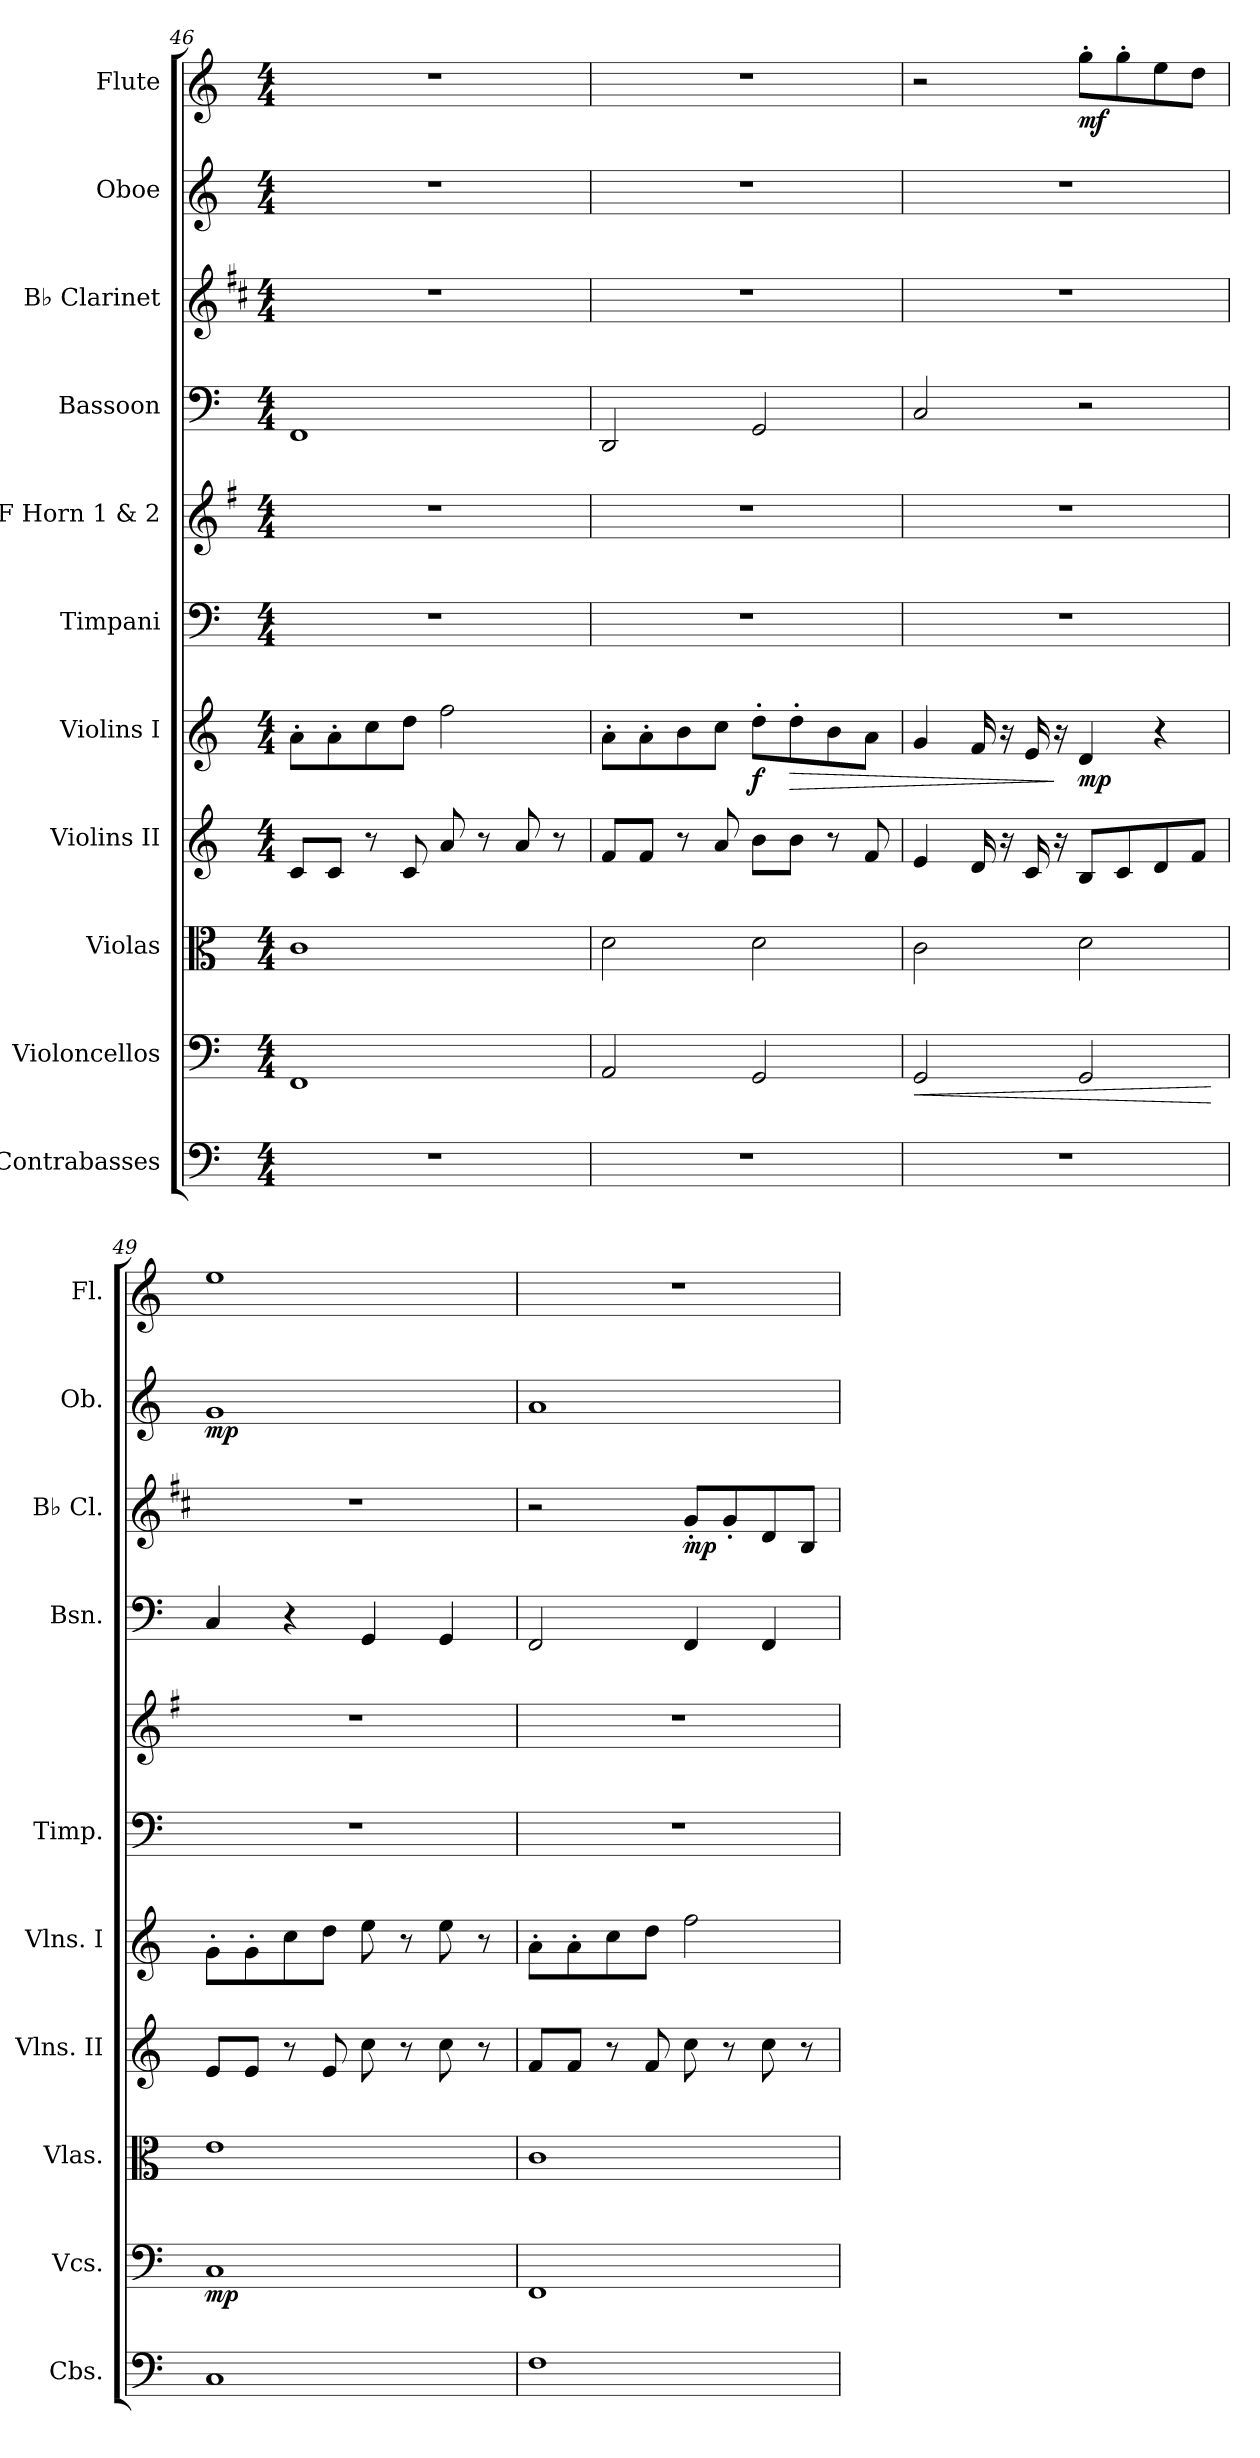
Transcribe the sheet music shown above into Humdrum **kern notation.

**kern	**kern	**dynam	**kern	**kern	**kern	**dynam	**kern	**kern	**kern	**kern	**dynam	**kern	**dynam	**kern	**dynam
*part11	*part10	*part10	*part9	*part8	*part7	*part7	*part6	*part5	*part4	*part3	*part3	*part2	*part2	*part1	*part1
*staff11	*staff10	*staff10	*staff9	*staff8	*staff7	*staff7	*staff6	*staff5	*staff4	*staff3	*staff3	*staff2	*staff2	*staff1	*staff1
*I"Contrabasses	*I"Violoncellos	*	*I"Violas	*I"Violins II	*I"Violins I	*	*I"Timpani	*I"F Horn 1 &amp; 2	*I"Bassoon	*I"B♭ Clarinet	*	*I"Oboe	*	*I"Flute	*
*I'Cbs.	*I'Vcs.	*	*I'Vlas.	*I'Vlns. II	*I'Vlns. I	*	*I'Timp.	*	*I'Bsn.	*I'B♭ Cl.	*	*I'Ob.	*	*I'Fl.	*
*clefF4	*clefF4	*	*clefC3	*clefG2	*clefG2	*	*clefF4	*clefG2	*clefF4	*clefG2	*	*clefG2	*	*clefG2	*
*ITrd7c12	*	*	*	*	*	*	*	*ITrd4c7	*	*ITrd1c2	*	*	*	*	*
*k[]	*k[]	*	*k[]	*k[]	*k[]	*	*k[]	*k[]	*k[]	*k[]	*	*k[]	*	*k[]	*
*M4/4	*M4/4	*	*M4/4	*M4/4	*M4/4	*	*M4/4	*M4/4	*M4/4	*M4/4	*	*M4/4	*	*M4/4	*
=46	=46	=46	=46	=46	=46	=46	=46	=46	=46	=46	=46	=46	=46	=46	=46
1r	1FF	.	1c	8c/L	8a'\L	.	1r	1r	1FF	1r	.	1r	.	1r	.
.	.	.	.	8c/J	8a'\	.	.	.	.	.	.	.	.	.	.
.	.	.	.	8r	8cc\	.	.	.	.	.	.	.	.	.	.
.	.	.	.	8c/	8dd\J	.	.	.	.	.	.	.	.	.	.
.	.	.	.	8a/	2ff\	.	.	.	.	.	.	.	.	.	.
.	.	.	.	8r	.	.	.	.	.	.	.	.	.	.	.
.	.	.	.	8a/	.	.	.	.	.	.	.	.	.	.	.
.	.	.	.	8r	.	.	.	.	.	.	.	.	.	.	.
=47	=47	=47	=47	=47	=47	=47	=47	=47	=47	=47	=47	=47	=47	=47	=47
1r	2AA/	.	2d\	8f/L	8a'\L	.	1r	1r	2DD/	1r	.	1r	.	1r	.
.	.	.	.	8f/J	8a'\	.	.	.	.	.	.	.	.	.	.
.	.	.	.	8r	8b\	.	.	.	.	.	.	.	.	.	.
.	.	.	.	8a/	8cc\J	.	.	.	.	.	.	.	.	.	.
!	!	!	!	!	!	!LO:DY:b	!	!	!	!	!	!	!	!	!
.	2GG/	.	2d\	8b\L	8dd'\L	f	.	.	2GG/	.	.	.	.	.	.
!	!	!	!	!	!	!LO:HP:b	!	!	!	!	!	!	!	!	!
.	.	.	.	8b\J	8dd'\	>	.	.	.	.	.	.	.	.	.
.	.	.	.	8r	8b\	.	.	.	.	.	.	.	.	.	.
.	.	.	.	8f/	8a\J	.	.	.	.	.	.	.	.	.	.
!!LO:PB:g=z
=48	=48	=48	=48	=48	=48	=48	=48	=48	=48	=48	=48	=48	=48	=48	=48
!	!	!LO:HP:b	!	!	!	!	!	!	!	!	!	!	!	!	!
1r	2GG/	<	2c\	4e/	4g/	.	1r	1r	2C/	1r	.	1r	.	2r	.
.	.	.	.	16d/	16f/	.	.	.	.	.	.	.	.	.	.
.	.	.	.	16r	16r	.	.	.	.	.	.	.	.	.	.
.	.	.	.	16c/	16e/	.	.	.	.	.	.	.	.	.	.
.	.	.	.	16r	16r	]	.	.	.	.	.	.	.	.	.
!	!	!	!	!	!	!LO:DY:b	!	!	!	!	!	!	!	!	!LO:DY:b
.	2GG/	.	2d\	8B/L	4d/	mp	.	.	2r	.	.	.	.	8gg'\L	mf
.	.	.	.	8c/	.	.	.	.	.	.	.	.	.	8gg'\	.
.	.	.	.	8d/	4r	.	.	.	.	.	.	.	.	8ee\	.
.	.	.	.	8f/J	.	.	.	.	.	.	.	.	.	8dd\J	.
.	.	[	.	.	.	.	.	.	.	.	.	.	.	.	.
=49	=49	=49	=49	=49	=49	=49	=49	=49	=49	=49	=49	=49	=49	=49	=49
!	!	!LO:DY:b	!	!	!	!	!	!	!	!	!	!	!LO:DY:b	!	!
1CC	1C	mp	1e	8e/L	8g'\L	.	1r	1r	4C/	1r	.	1g	mp	1ee	.
.	.	.	.	8e/J	8g'\	.	.	.	.	.	.	.	.	.	.
.	.	.	.	8r	8cc\	.	.	.	4r	.	.	.	.	.	.
.	.	.	.	8e/	8dd\J	.	.	.	.	.	.	.	.	.	.
.	.	.	.	8cc\	8ee\	.	.	.	4GG/	.	.	.	.	.	.
.	.	.	.	8r	8r	.	.	.	.	.	.	.	.	.	.
.	.	.	.	8cc\	8ee\	.	.	.	4GG/	.	.	.	.	.	.
.	.	.	.	8r	8r	.	.	.	.	.	.	.	.	.	.
=50	=50	=50	=50	=50	=50	=50	=50	=50	=50	=50	=50	=50	=50	=50	=50
1FF	1FF	.	1c	8f/L	8a'\L	.	1r	1r	2FF/	2r	.	1a	.	1r	.
.	.	.	.	8f/J	8a'\	.	.	.	.	.	.	.	.	.	.
.	.	.	.	8r	8cc\	.	.	.	.	.	.	.	.	.	.
.	.	.	.	8f/	8dd\J	.	.	.	.	.	.	.	.	.	.
!	!	!	!	!	!	!	!	!	!	!	!LO:DY:b	!	!	!	!
.	.	.	.	8cc\	2ff\	.	.	.	4FF/	8f'/L	mp	.	.	.	.
.	.	.	.	8r	.	.	.	.	.	8f'/	.	.	.	.	.
.	.	.	.	8cc\	.	.	.	.	4FF/	8c/	.	.	.	.	.
.	.	.	.	8r	.	.	.	.	.	8A/J	.	.	.	.	.
=	=	=	=	=	=	=	=	=	=	=	=	=	=	=	=
*-	*-	*-	*-	*-	*-	*-	*-	*-	*-	*-	*-	*-	*-	*-	*-
